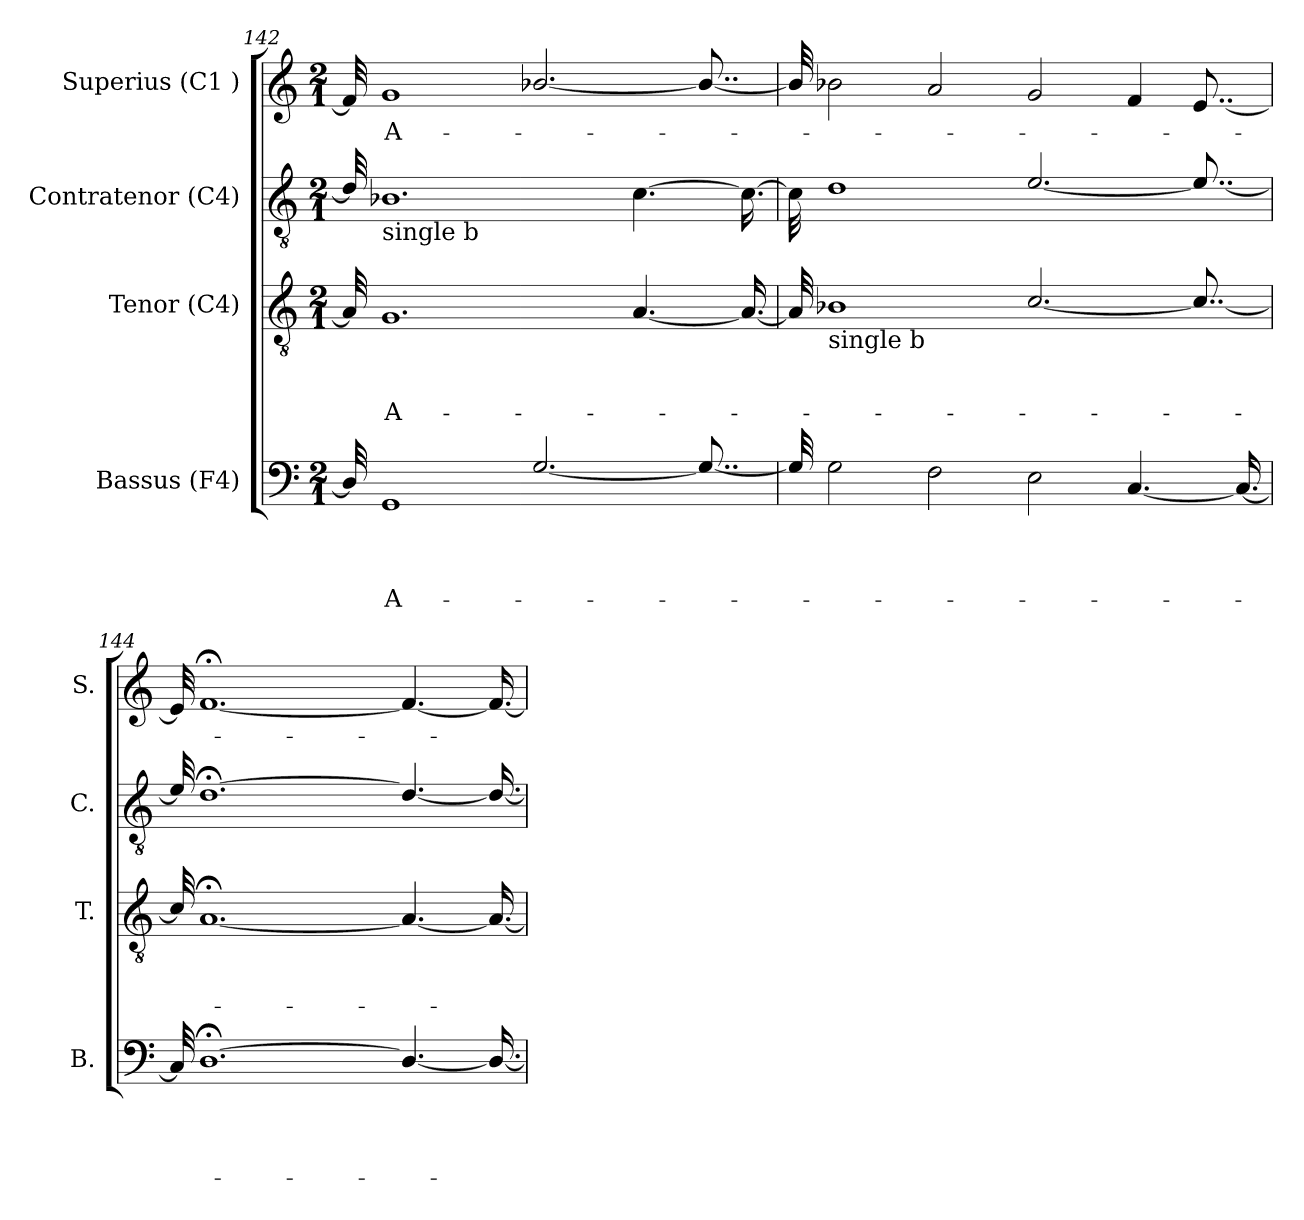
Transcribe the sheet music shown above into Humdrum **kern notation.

**kern	**text	**text	**text	**text	**kern	**text	**text	**text	**kern	**kern	**text
*part4	*part4	*part4	*part4	*part4	*part3	*part3	*part3	*part3	*part2	*part1	*part1
*staff4	*staff4	*staff4	*staff4	*staff4	*staff3	*staff3	*staff3	*staff3	*staff2	*staff1	*staff1
*I"Bassus (F4)	*	*	*	*	*I"Tenor (C4)	*	*	*	*I"Contratenor (C4)	*I"Superius (C1 )	*
*I'B.	*	*	*	*	*I'T.	*	*	*	*I'C.	*I'S.	*
*clefF4	*	*	*	*	*clefGv2	*	*	*	*clefGv2	*clefG2	*
*k[]	*	*	*	*	*k[]	*	*	*	*k[]	*k[]	*
*C:	*	*	*	*	*C:	*	*	*	*C:	*C:	*
*M2/1	*	*	*	*	*M2/1	*	*	*	*M2/1	*M2/1	*
=142	=142	=142	=142	=142	=142	=142	=142	=142	=142	=142	=142
32D/]	.	.	.	.	32A/]	.	.	.	32d/]	32f/]	.
!	!	!	!	!	!	!	!	!	!LO:TX:b:t=single b	!	!
!	!	!	!	!LO:LY:b	!	!	!	!LO:LY:b	!	!	!LO:LY:b
1GG	.	.	.	A-	1.G	.	.	A-	1.B-	1g	A-
[>2.G/	.	.	.	.	.	.	.	.	.	[>2.b-X/	.
.	.	.	.	.	[<4.A/	.	.	.	[>4.c\	.	.
8..G/_	.	.	.	.	.	.	.	.	.	8..b-/_	.
.	.	.	.	.	16.A/_	.	.	.	16.c\_	.	.
=143	=143	=143	=143	=143	=143	=143	=143	=143	=143	=143	=143
32G/]	.	.	.	.	32A/]	.	.	.	32c\]	32b-/]	.
!	!	!	!	!	!LO:TX:b:t=single b	!	!	!	!	!	!
2G\	.	.	.	.	1B-	.	.	.	1d	2b-\	.
2F\	.	.	.	.	.	.	.	.	.	2a/	.
2E\	.	.	.	.	[<2.c/	.	.	.	[<2.e/	2g/	.
[<4.C/	.	.	.	.	.	.	.	.	.	4f/	.
.	.	.	.	.	8..c/_	.	.	.	8..e/_	[<8..e/	.
16.C/_	.	.	.	.	.	.	.	.	.	.	.
=144	=144	=144	=144	=144	=144	=144	=144	=144	=144	=144	=144
32C/]	.	.	.	.	32c/]	.	.	.	32e/]	32e/]	.
[<1.D;	.	.	.	.	[<1.A;<	.	.	.	[<1.d;	[<1.f;	.
4.D/_	.	.	.	.	4.A/_	.	.	.	4.d/_	4.f/_	.
16.D/_	.	.	.	.	16.A/_	.	.	.	16.d/_	16.f/_	.
=	=	=	=	=	=	=	=	=	=	=	=
*-	*-	*-	*-	*-	*-	*-	*-	*-	*-	*-	*-
